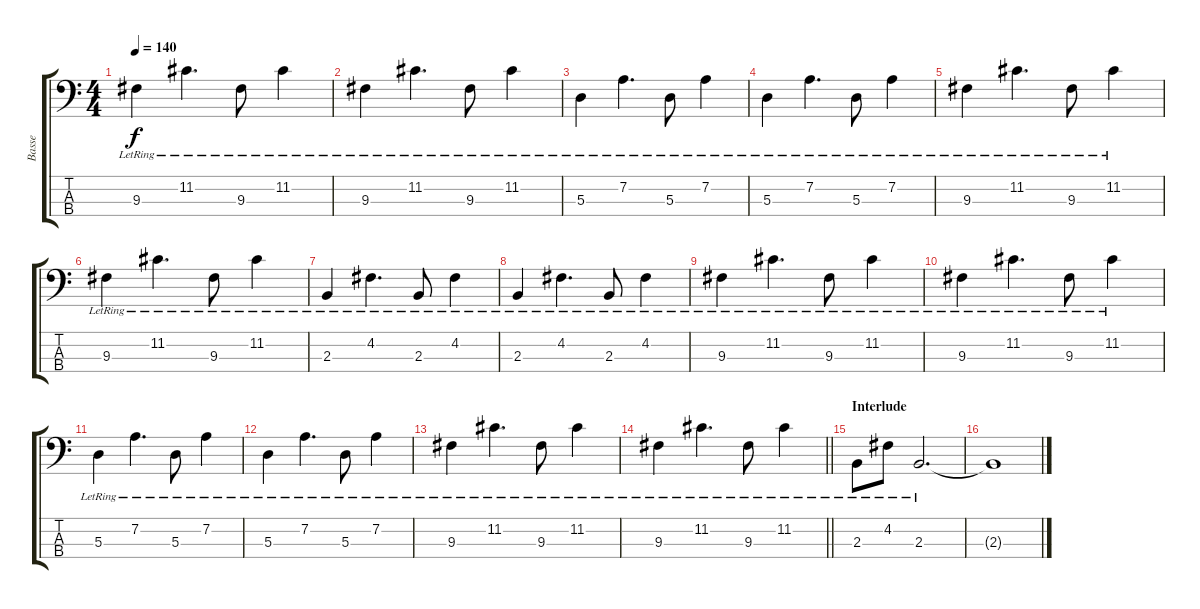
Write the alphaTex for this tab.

\track ("Basse" "Basse") {instrument electricbassfinger}
\staff {score tabs}
\tuning (G2 D2 A1 E1) {hide}
\ts (4 4)
\tempo 140
\clef f4
\ks c
9.3{lr}.4{dy f} 11.2{lr}.4{d} 9.3{lr}.8 11.2{lr}.4 |
9.3{lr}.4 11.2{lr}.4{d} 9.3{lr}.8 11.2{lr}.4 |
5.3{lr}.4 7.2{lr}.4{d} 5.3{lr}.8 7.2{lr}.4 |
5.3{lr}.4 7.2{lr}.4{d} 5.3{lr}.8 7.2{lr}.4 |
9.3{lr}.4 11.2{lr}.4{d} 9.3{lr}.8 11.2{lr}.4 |
9.3{lr}.4 11.2{lr}.4{d} 9.3{lr}.8 11.2{lr}.4 |
2.3{lr}.4 4.2{lr}.4{d} 2.3{lr}.8 4.2{lr}.4 |
2.3{lr}.4 4.2{lr}.4{d} 2.3{lr}.8 4.2{lr}.4 |
9.3{lr}.4 11.2{lr}.4{d} 9.3{lr}.8 11.2{lr}.4 |
9.3{lr}.4 11.2{lr}.4{d} 9.3{lr}.8 11.2{lr}.4 |
5.3{lr}.4 7.2{lr}.4{d} 5.3{lr}.8 7.2{lr}.4 |
5.3{lr}.4 7.2{lr}.4{d} 5.3{lr}.8 7.2{lr}.4 |
9.3{lr}.4 11.2{lr}.4{d} 9.3{lr}.8 11.2{lr}.4 |
\barLineRight lightlight
9.3{lr}.4 11.2{lr}.4{d} 9.3{lr}.8 11.2{lr}.4 |
\section ("" "Interlude")
2.3{lr}.8 4.2{lr}.8 2.3{lr}.2{d} |
2.3{t}.1
